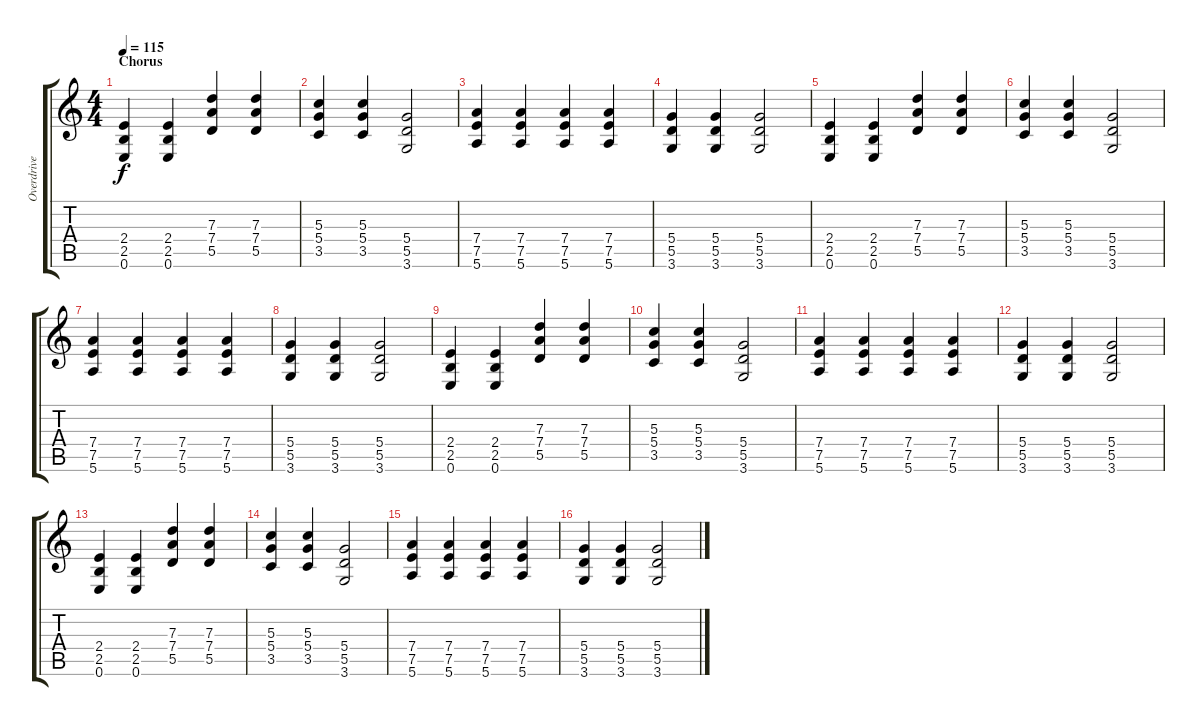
\track ("Overdrive Gtr" "Overdrive ") {instrument overdrivenguitar}
\staff {score tabs}
\tuning (E4 B3 G3 D3 A2 E2) {hide}
\ts (4 4)
\section ("" "Chorus")
\tempo 115
\clef g2
\ks c
(2.4 2.5 0.6).4{dy f} (2.4 2.5 0.6).4 (7.3 7.4 5.5).4 (7.3 7.4 5.5).4 |
(5.3 5.4 3.5).4 (5.3 5.4 3.5).4 (5.4 5.5 3.6).2 |
(7.4 7.5 5.6).4 (7.4 7.5 5.6).4 (7.4 7.5 5.6).4 (7.4 7.5 5.6).4 |
(5.4 5.5 3.6).4 (5.4 5.5 3.6).4 (5.4 5.5 3.6).2 |
(2.4 2.5 0.6).4 (2.4 2.5 0.6).4 (7.3 7.4 5.5).4 (7.3 7.4 5.5).4 |
(5.3 5.4 3.5).4 (5.3 5.4 3.5).4 (5.4 5.5 3.6).2 |
(7.4 7.5 5.6).4 (7.4 7.5 5.6).4 (7.4 7.5 5.6).4 (7.4 7.5 5.6).4 |
(5.4 5.5 3.6).4 (5.4 5.5 3.6).4 (5.4 5.5 3.6).2 |
(2.4 2.5 0.6).4 (2.4 2.5 0.6).4 (7.3 7.4 5.5).4 (7.3 7.4 5.5).4 |
(5.3 5.4 3.5).4 (5.3 5.4 3.5).4 (5.4 5.5 3.6).2 |
(7.4 7.5 5.6).4 (7.4 7.5 5.6).4 (7.4 7.5 5.6).4 (7.4 7.5 5.6).4 |
(5.4 5.5 3.6).4 (5.4 5.5 3.6).4 (5.4 5.5 3.6).2 |
(2.4 2.5 0.6).4 (2.4 2.5 0.6).4 (7.3 7.4 5.5).4 (7.3 7.4 5.5).4 |
(5.3 5.4 3.5).4 (5.3 5.4 3.5).4 (5.4 5.5 3.6).2 |
(7.4 7.5 5.6).4 (7.4 7.5 5.6).4 (7.4 7.5 5.6).4 (7.4 7.5 5.6).4 |
(5.4 5.5 3.6).4 (5.4 5.5 3.6).4 (5.4 5.5 3.6).2
